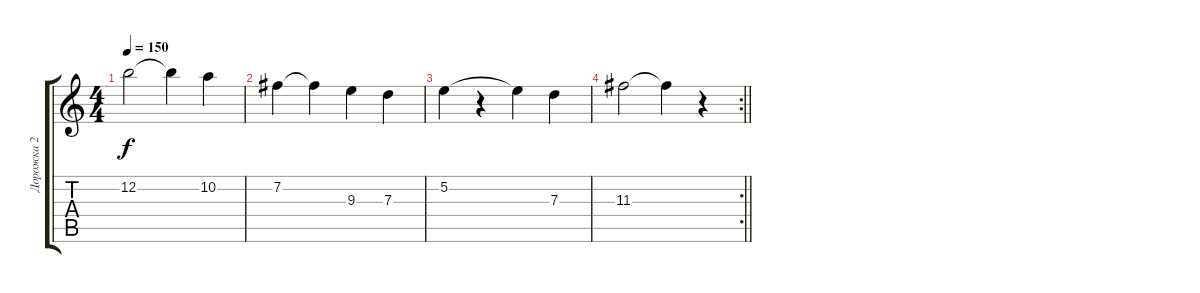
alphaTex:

\track ("Дорожка 2" "Дорожка 2") {instrument overdrivenguitar}
\staff {score tabs}
\tuning (E4 B3 G3 D3 A2 E2) {hide}
\ts (4 4)
\tempo 150
\clef g2
\ks c
12.2.2{dy f} 12.2{t}.4 10.2.4 |
7.2.4 7.2{t}.4 9.3.4 7.3.4 |
5.2.4 r.4 5.2{t}.4 7.3.4 |
\rc 2
\barLineRight lightlight
11.3.2 11.3{t}.4 r.4
